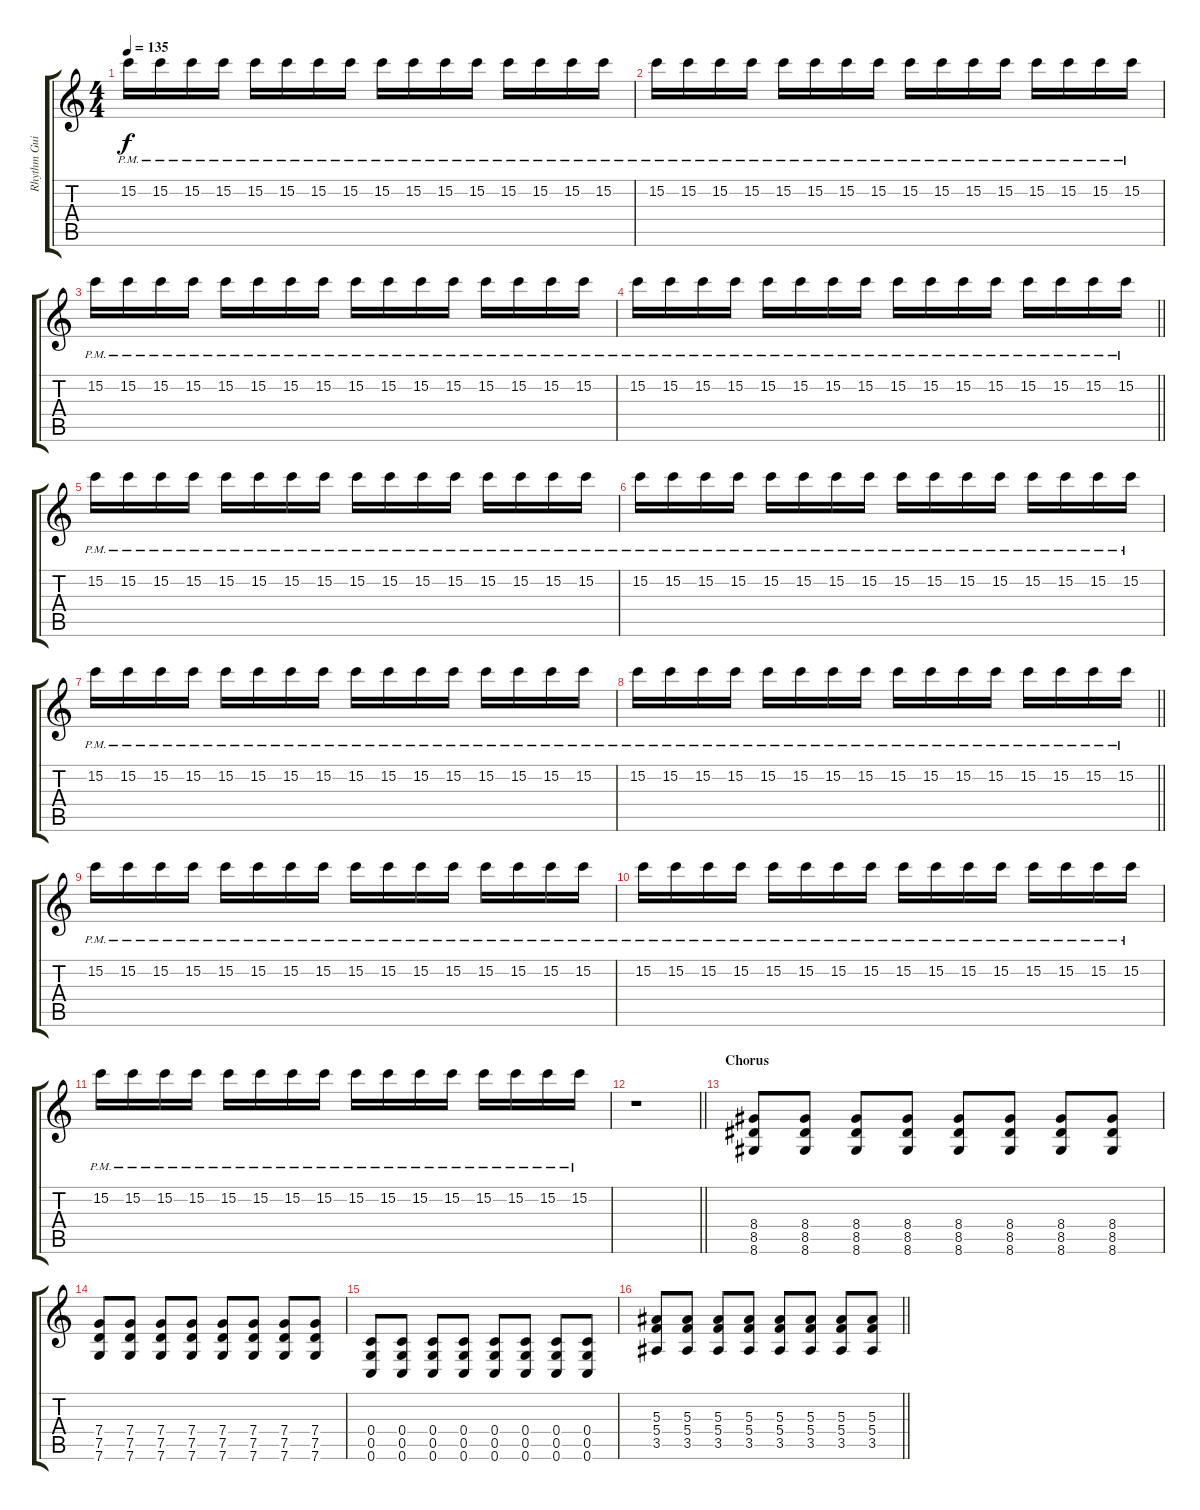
\track ("Rhythm Guitar" "Rhythm Gui") {instrument distortionguitar}
\staff {score tabs}
\tuning (D4 A3 F3 C3 G2 C2) {hide}
\ts (4 4)
\tempo 135
\clef g2
\ks c
15.2{pm}.16{dy f} 15.2{pm}.16 15.2{pm}.16 15.2{pm}.16 15.2{pm}.16 15.2{pm}.16 15.2{pm}.16 15.2{pm}.16 15.2{pm}.16 15.2{pm}.16 15.2{pm}.16 15.2{pm}.16 15.2{pm}.16 15.2{pm}.16 15.2{pm}.16 15.2{pm}.16 |
15.2{pm}.16 15.2{pm}.16 15.2{pm}.16 15.2{pm}.16 15.2{pm}.16 15.2{pm}.16 15.2{pm}.16 15.2{pm}.16 15.2{pm}.16 15.2{pm}.16 15.2{pm}.16 15.2{pm}.16 15.2{pm}.16 15.2{pm}.16 15.2{pm}.16 15.2{pm}.16 |
15.2{pm}.16 15.2{pm}.16 15.2{pm}.16 15.2{pm}.16 15.2{pm}.16 15.2{pm}.16 15.2{pm}.16 15.2{pm}.16 15.2{pm}.16 15.2{pm}.16 15.2{pm}.16 15.2{pm}.16 15.2{pm}.16 15.2{pm}.16 15.2{pm}.16 15.2{pm}.16 |
\barLineRight lightlight
15.2{pm}.16 15.2{pm}.16 15.2{pm}.16 15.2{pm}.16 15.2{pm}.16 15.2{pm}.16 15.2{pm}.16 15.2{pm}.16 15.2{pm}.16 15.2{pm}.16 15.2{pm}.16 15.2{pm}.16 15.2{pm}.16 15.2{pm}.16 15.2{pm}.16 15.2{pm}.16 |
15.2{pm}.16 15.2{pm}.16 15.2{pm}.16 15.2{pm}.16 15.2{pm}.16 15.2{pm}.16 15.2{pm}.16 15.2{pm}.16 15.2{pm}.16 15.2{pm}.16 15.2{pm}.16 15.2{pm}.16 15.2{pm}.16 15.2{pm}.16 15.2{pm}.16 15.2{pm}.16 |
15.2{pm}.16 15.2{pm}.16 15.2{pm}.16 15.2{pm}.16 15.2{pm}.16 15.2{pm}.16 15.2{pm}.16 15.2{pm}.16 15.2{pm}.16 15.2{pm}.16 15.2{pm}.16 15.2{pm}.16 15.2{pm}.16 15.2{pm}.16 15.2{pm}.16 15.2{pm}.16 |
15.2{pm}.16 15.2{pm}.16 15.2{pm}.16 15.2{pm}.16 15.2{pm}.16 15.2{pm}.16 15.2{pm}.16 15.2{pm}.16 15.2{pm}.16 15.2{pm}.16 15.2{pm}.16 15.2{pm}.16 15.2{pm}.16 15.2{pm}.16 15.2{pm}.16 15.2{pm}.16 |
\barLineRight lightlight
15.2{pm}.16 15.2{pm}.16 15.2{pm}.16 15.2{pm}.16 15.2{pm}.16 15.2{pm}.16 15.2{pm}.16 15.2{pm}.16 15.2{pm}.16 15.2{pm}.16 15.2{pm}.16 15.2{pm}.16 15.2{pm}.16 15.2{pm}.16 15.2{pm}.16 15.2{pm}.16 |
15.2{pm}.16 15.2{pm}.16 15.2{pm}.16 15.2{pm}.16 15.2{pm}.16 15.2{pm}.16 15.2{pm}.16 15.2{pm}.16 15.2{pm}.16 15.2{pm}.16 15.2{pm}.16 15.2{pm}.16 15.2{pm}.16 15.2{pm}.16 15.2{pm}.16 15.2{pm}.16 |
15.2{pm}.16 15.2{pm}.16 15.2{pm}.16 15.2{pm}.16 15.2{pm}.16 15.2{pm}.16 15.2{pm}.16 15.2{pm}.16 15.2{pm}.16 15.2{pm}.16 15.2{pm}.16 15.2{pm}.16 15.2{pm}.16 15.2{pm}.16 15.2{pm}.16 15.2{pm}.16 |
15.2{pm}.16 15.2{pm}.16 15.2{pm}.16 15.2{pm}.16 15.2{pm}.16 15.2{pm}.16 15.2{pm}.16 15.2{pm}.16 15.2{pm}.16 15.2{pm}.16 15.2{pm}.16 15.2{pm}.16 15.2{pm}.16 15.2{pm}.16 15.2{pm}.16 15.2{pm}.16 |
\barLineRight lightlight
r.1 |
\section ("" "Chorus")
(8.4 8.5 8.6).8 (8.4 8.5 8.6).8 (8.4 8.5 8.6).8 (8.4 8.5 8.6).8 (8.4 8.5 8.6).8 (8.4 8.5 8.6).8 (8.4 8.5 8.6).8 (8.4 8.5 8.6).8 |
(7.4 7.5 7.6).8 (7.4 7.5 7.6).8 (7.4 7.5 7.6).8 (7.4 7.5 7.6).8 (7.4 7.5 7.6).8 (7.4 7.5 7.6).8 (7.4 7.5 7.6).8 (7.4 7.5 7.6).8 |
(0.4 0.5 0.6).8 (0.4 0.5 0.6).8 (0.4 0.5 0.6).8 (0.4 0.5 0.6).8 (0.4 0.5 0.6).8 (0.4 0.5 0.6).8 (0.4 0.5 0.6).8 (0.4 0.5 0.6).8 |
\barLineRight lightlight
(5.3 5.4 3.5).8 (5.3 5.4 3.5).8 (5.3 5.4 3.5).8 (5.3 5.4 3.5).8 (5.3 5.4 3.5).8 (5.3 5.4 3.5).8 (5.3 5.4 3.5).8 (5.3 5.4 3.5).8
